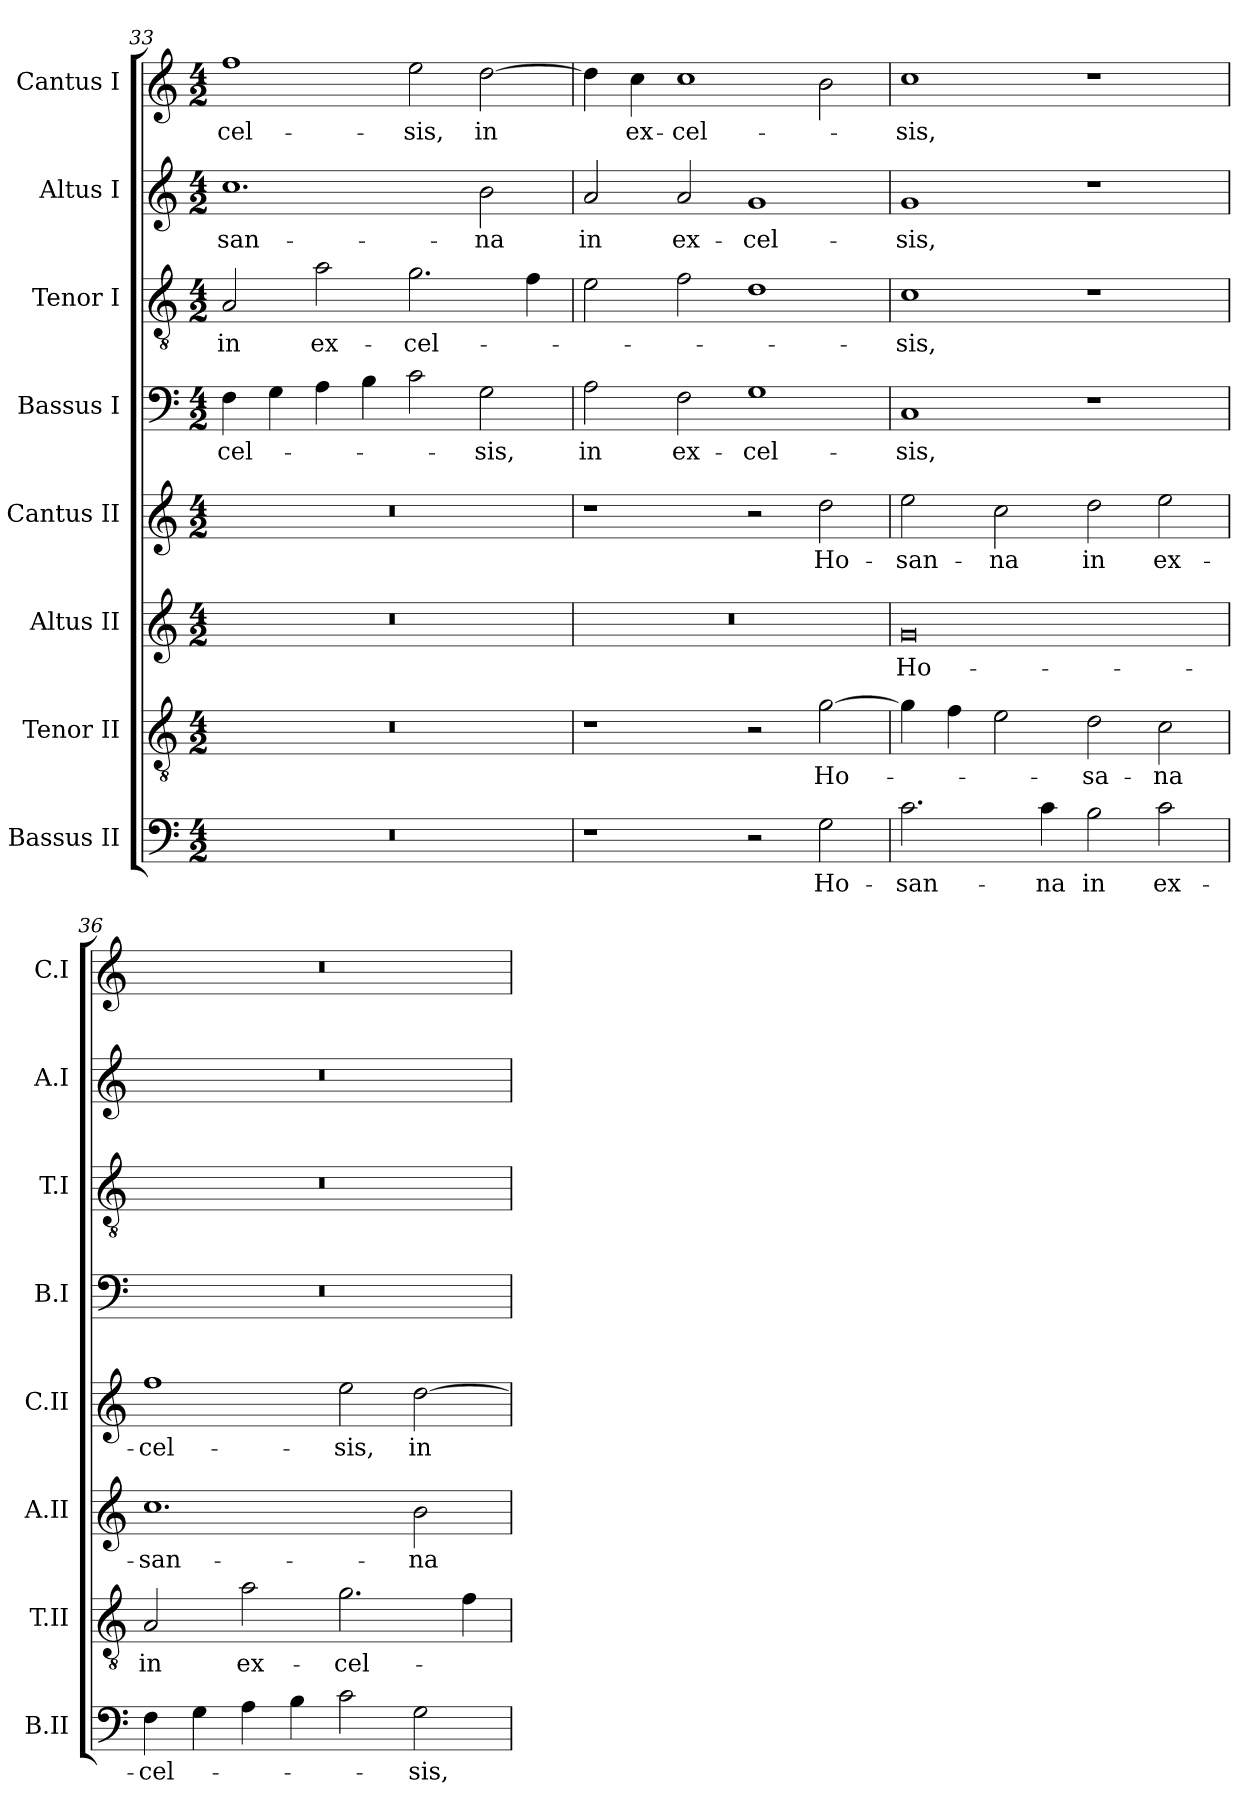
**kern	**text	**kern	**text	**kern	**text	**kern	**text	**kern	**text	**kern	**text	**kern	**text	**kern	**text
*part8	*part8	*part7	*part7	*part6	*part6	*part5	*part5	*part4	*part4	*part3	*part3	*part2	*part2	*part1	*part1
*staff8	*staff8	*staff7	*staff7	*staff6	*staff6	*staff5	*staff5	*staff4	*staff4	*staff3	*staff3	*staff2	*staff2	*staff1	*staff1
*I"Bassus II	*	*I"Tenor II	*	*I"Altus II	*	*I"Cantus II	*	*I"Bassus I	*	*I"Tenor I	*	*I"Altus I	*	*I"Cantus I	*
*I'B.II	*	*I'T.II	*	*I'A.II	*	*I'C.II	*	*I'B.I	*	*I'T.I	*	*I'A.I	*	*I'C.I	*
*clefF4	*	*clefGv2	*	*clefG2	*	*clefG2	*	*clefF4	*	*clefGv2	*	*clefG2	*	*clefG2	*
*	*	*ITrd7c12	*	*	*	*	*	*	*	*ITrd7c12	*	*	*	*	*
*k[]	*	*k[]	*	*k[]	*	*k[]	*	*k[]	*	*k[]	*	*k[]	*	*k[]	*
*C:	*	*C:	*	*C:	*	*C:	*	*C:	*	*C:	*	*C:	*	*C:	*
*M4/2	*	*M4/2	*	*M4/2	*	*M4/2	*	*M4/2	*	*M4/2	*	*M4/2	*	*M4/2	*
=33	=33	=33	=33	=33	=33	=33	=33	=33	=33	=33	=33	=33	=33	=33	=33
0r	.	0r	.	0r	.	0r	.	4F\	-cel-	2AA/	in	1.cc\	-san-	1ff\	-cel-
.	.	.	.	.	.	.	.	4G\	.	.	.	.	.	.	.
.	.	.	.	.	.	.	.	4A\	.	2A\	ex-	.	.	.	.
.	.	.	.	.	.	.	.	4B\	.	.	.	.	.	.	.
.	.	.	.	.	.	.	.	2c\	.	2.G\	-cel-	.	.	2ee\	-sis,
.	.	.	.	.	.	.	.	2G\	-sis,	.	.	2b\	-na	[2dd\	in
.	.	.	.	.	.	.	.	.	.	4F\	.	.	.	.	.
=34	=34	=34	=34	=34	=34	=34	=34	=34	=34	=34	=34	=34	=34	=34	=34
1r	.	1r	.	0r	.	1r	.	2A\	in	2E\	.	2a/	in	4dd\]	.
.	.	.	.	.	.	.	.	.	.	.	.	.	.	4cc\	ex-
.	.	.	.	.	.	.	.	2F\	ex-	2F\	.	2a/	ex-	1cc\	-cel-
2r	.	2r	.	.	.	2r	.	1G\	-cel-	1D\	.	1g/	-cel-	.	.
2G\	Ho-	[2G\	Ho-	.	.	2dd\	Ho-	.	.	.	.	.	.	2b\	.
=35	=35	=35	=35	=35	=35	=35	=35	=35	=35	=35	=35	=35	=35	=35	=35
2.c\	-san-	4G\]	.	0g/	Ho-	2ee\	-san-	1C/	-sis,	1C\	-sis,	1g/	-sis,	1cc\	-sis,
.	.	4F\	.	.	.	.	.	.	.	.	.	.	.	.	.
.	.	2E\	.	.	.	2cc\	-na	.	.	.	.	.	.	.	.
4c\	-na	.	.	.	.	.	.	.	.	.	.	.	.	.	.
2B\	in	2D\	-sa-	.	.	2dd\	in	1r	.	1r	.	1r	.	1r	.
2c\	ex-	2C\	-na	.	.	2ee\	ex-	.	.	.	.	.	.	.	.
=36	=36	=36	=36	=36	=36	=36	=36	=36	=36	=36	=36	=36	=36	=36	=36
4F\	-cel-	2AA/	in	1.cc\	-san-	1ff\	-cel-	0r	.	0r	.	0r	.	0r	.
4G\	.	.	.	.	.	.	.	.	.	.	.	.	.	.	.
4A\	.	2A\	ex-	.	.	.	.	.	.	.	.	.	.	.	.
4B\	.	.	.	.	.	.	.	.	.	.	.	.	.	.	.
2c\	.	2.G\	-cel-	.	.	2ee\	-sis,	.	.	.	.	.	.	.	.
2G\	-sis,	.	.	2b\	-na	[2dd\	in	.	.	.	.	.	.	.	.
.	.	4F\	.	.	.	.	.	.	.	.	.	.	.	.	.
=	=	=	=	=	=	=	=	=	=	=	=	=	=	=	=
*-	*-	*-	*-	*-	*-	*-	*-	*-	*-	*-	*-	*-	*-	*-	*-
